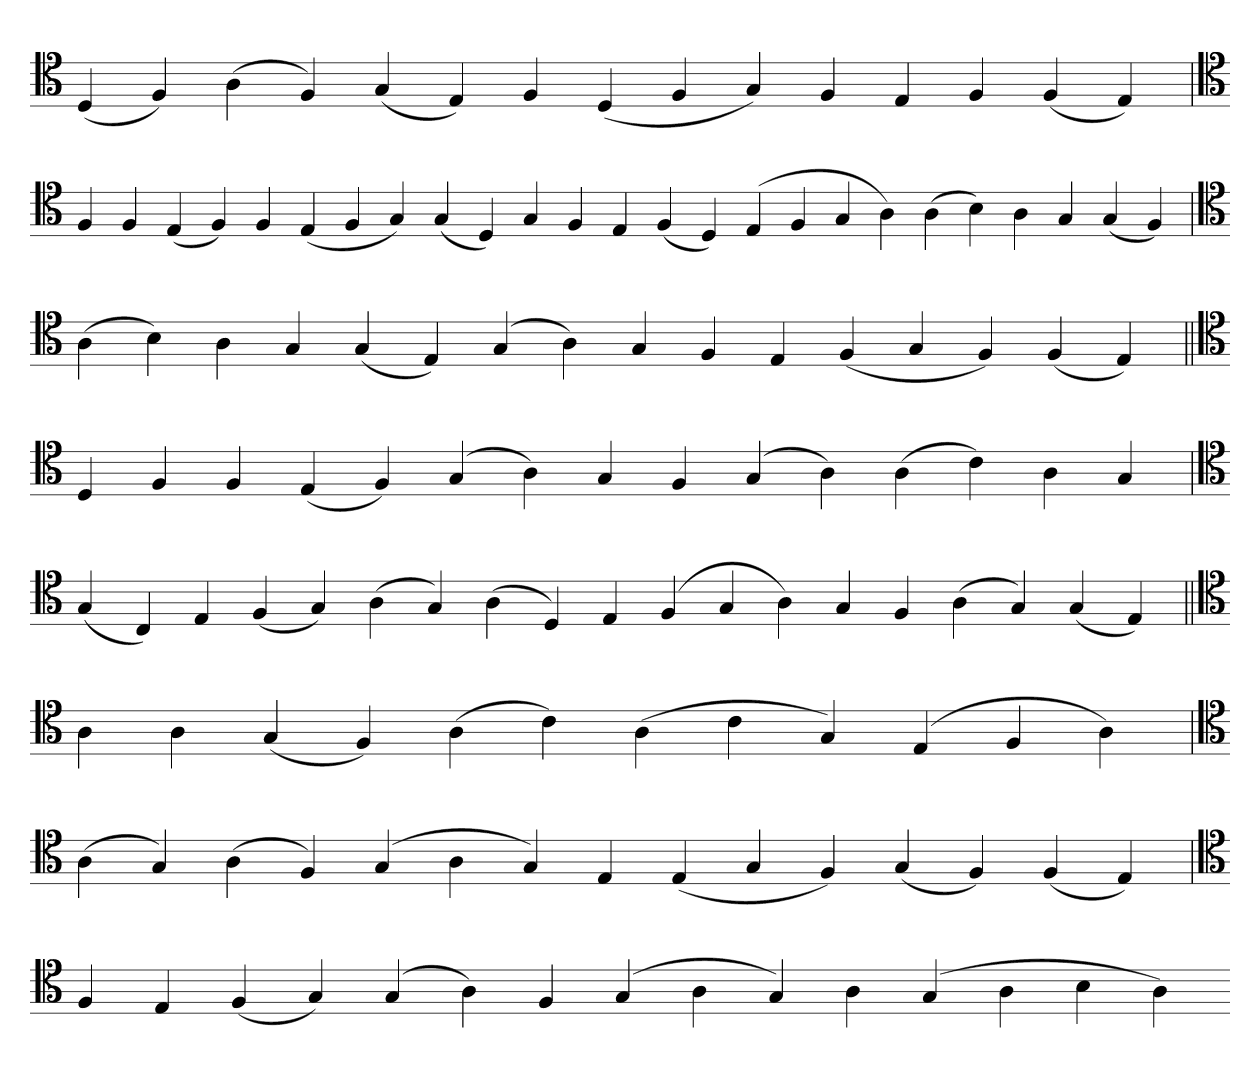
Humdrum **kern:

**kern
*part1
*staff1
*clefC4
=
(4D
4F)
(4A
4F)
(4G
4E)
4F
(4D
4F
4G)
4F
4E
4F
(4F
4E)
='
*clefC4
4F
4F
(4E
4F)
4F
(4E
4F
4G)
(4G
4D)
4G
4F
4E
(4F
4D)
(4E
4F
4G
4A)
(4A
4B)
4A
4G
(4G
4F)
=`
*clefC4
(4A
4B)
4A
4G
(4G
4E)
(4G
4A)
4G
4F
4E
(4F
4G
4F)
(4F
4E)
=||
*clefC4
4D
4F
4F
(4E
4F)
(4G
4A)
4G
4F
(4G
4A)
(4A
4c)
4A
4G
=`
*clefC4
(4G
4C)
4E
(4F
4G)
(4A
4G)
(4A
4D)
4E
(4F
4G
4A)
4G
4F
(4A
4G)
(4G
4E)
=||
*clefC4
4A
4A
(4G
4F)
(4A
4c)
(4A
4c
4G)
(4E
4F
4A)
=`
*clefC4
(4A
4G)
(4A
4F)
(4G
4A
4G)
4E
(4E
4G
4F)
(4G
4F)
(4F
4E)
=
*clefC4
4F
4E
(4F
4G)
(4G
4A)
4F
(4G
4A
4G)
4A
(4G
4A
4B
4A)
=-
*-
